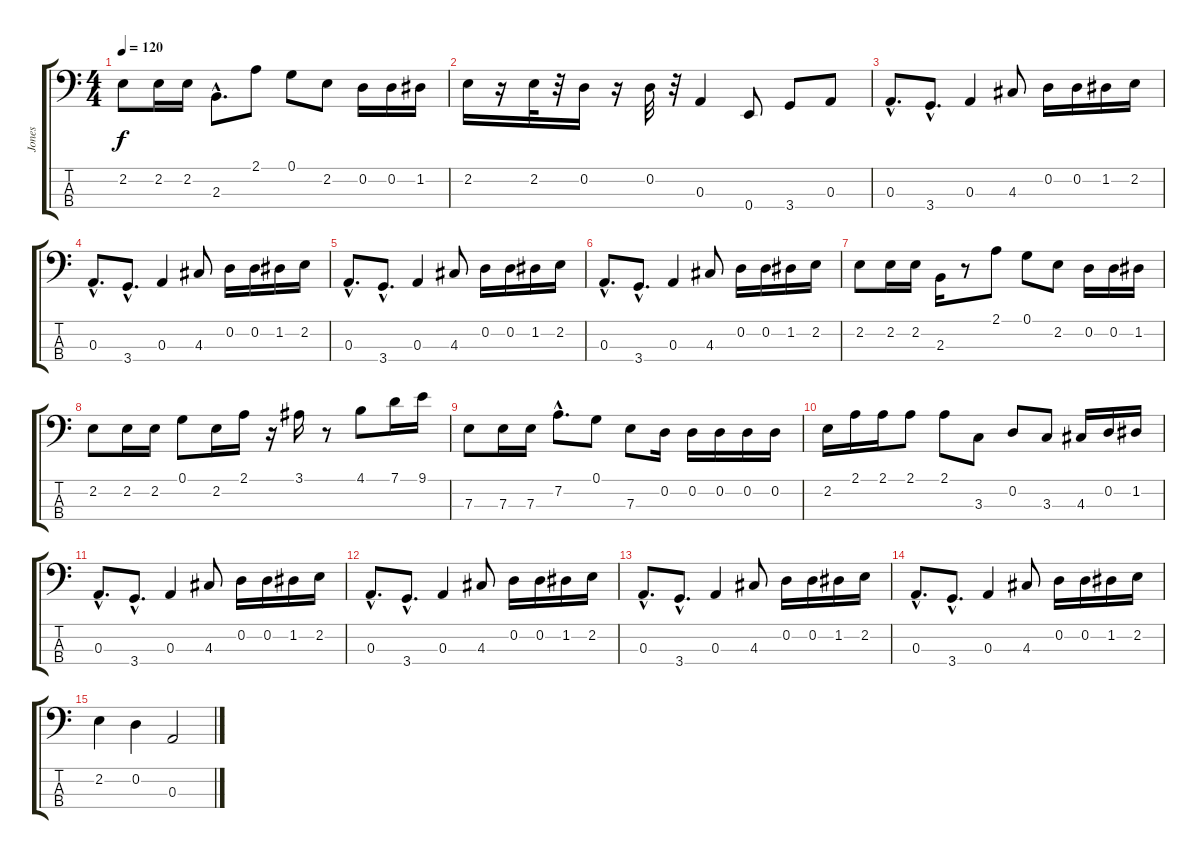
\track ("Jones" "Jones") {instrument electricbassfinger}
\staff {score tabs}
\tuning (G2 D2 A1 E1) {hide}
\ts (4 4)
\tempo 120
\clef f4
\ks c
2.2.8{dy f} 2.2.16 2.2.16 2.3{hac}.8{d} 2.1.8 0.1.8 2.2.8 0.2.16 0.2.16 1.2.16 |
2.2.16 r.16 2.2.32 r.32 0.2.16 r.16 0.2.32 r.32 0.3.4 0.4.8 3.4.8 0.3.8 |
0.3{hac}.8{d} 3.4{hac}.8{d} 0.3.4 4.3.8 0.2.16 0.2.16 1.2.16 2.2.16 |
0.3{hac}.8{d} 3.4{hac}.8{d} 0.3.4 4.3.8 0.2.16 0.2.16 1.2.16 2.2.16 |
0.3{hac}.8{d} 3.4{hac}.8{d} 0.3.4 4.3.8 0.2.16 0.2.16 1.2.16 2.2.16 |
0.3{hac}.8{d} 3.4{hac}.8{d} 0.3.4 4.3.8 0.2.16 0.2.16 1.2.16 2.2.16 |
2.2.8 2.2.16 2.2.16 2.3.16 r.8 2.1.8 0.1.8 2.2.8 0.2.16 0.2.16 1.2.16 |
2.2.8 2.2.16 2.2.16 0.1.8 2.2.16 2.1.16 r.16 3.1.16 r.8 4.1.8 7.1.16 9.1.16 |
7.3.8 7.3.16 7.3.16 7.2{hac}.8{d} 0.1.8 7.3.8 0.2.16 0.2.16 0.2.16 0.2.16 0.2.16 |
2.2.16 2.1.16 2.1.16 2.1.8 2.1.8 3.3.8 0.2.8 3.3.8 4.3.16 0.2.16 1.2.16 |
0.3{hac}.8{d} 3.4{hac}.8{d} 0.3.4 4.3.8 0.2.16 0.2.16 1.2.16 2.2.16 |
0.3{hac}.8{d} 3.4{hac}.8{d} 0.3.4 4.3.8 0.2.16 0.2.16 1.2.16 2.2.16 |
0.3{hac}.8{d} 3.4{hac}.8{d} 0.3.4 4.3.8 0.2.16 0.2.16 1.2.16 2.2.16 |
0.3{hac}.8{d} 3.4{hac}.8{d} 0.3.4 4.3.8 0.2.16 0.2.16 1.2.16 2.2.16 |
2.2.4 0.2.4 0.3.2
